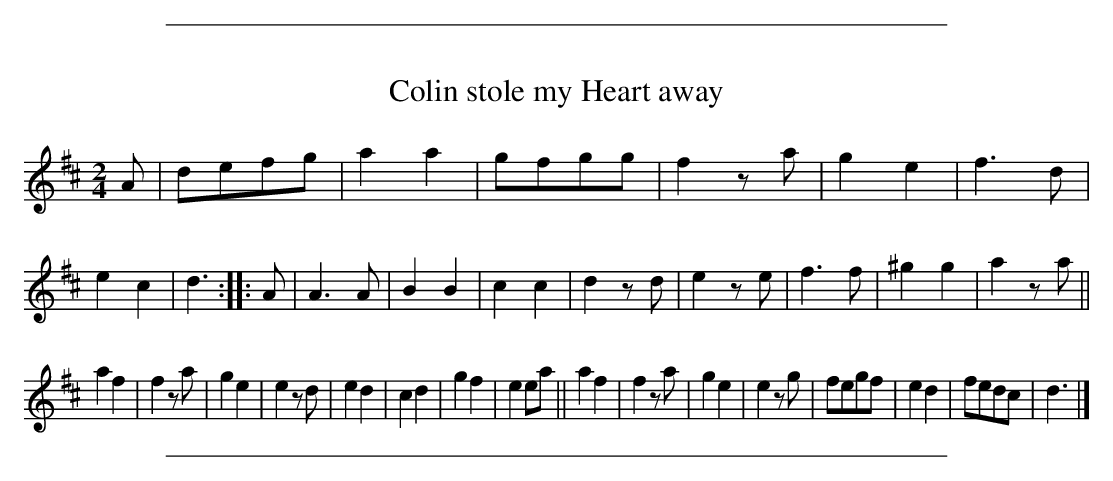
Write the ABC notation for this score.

X:1
T: Colin stole my Heart away
M: 2/4
L: 1/8
K: D
A |\
defg | a2a2 | gfgg | f2za | g2e2 | f3d | e2c2 | d3 ::\
A |\
A3A | B2B2 | c2c2 | d2zd | e2ze | f3f | ^g2g2 | a2za ||
a2f2 | f2za | g2e2 | e2zd | e2d2 | c2d2 | g2f2 | e2ea ||\
a2f2 | f2za | g2e2 | e2zg | fegf | e2d2 | fedc | d3 |]
